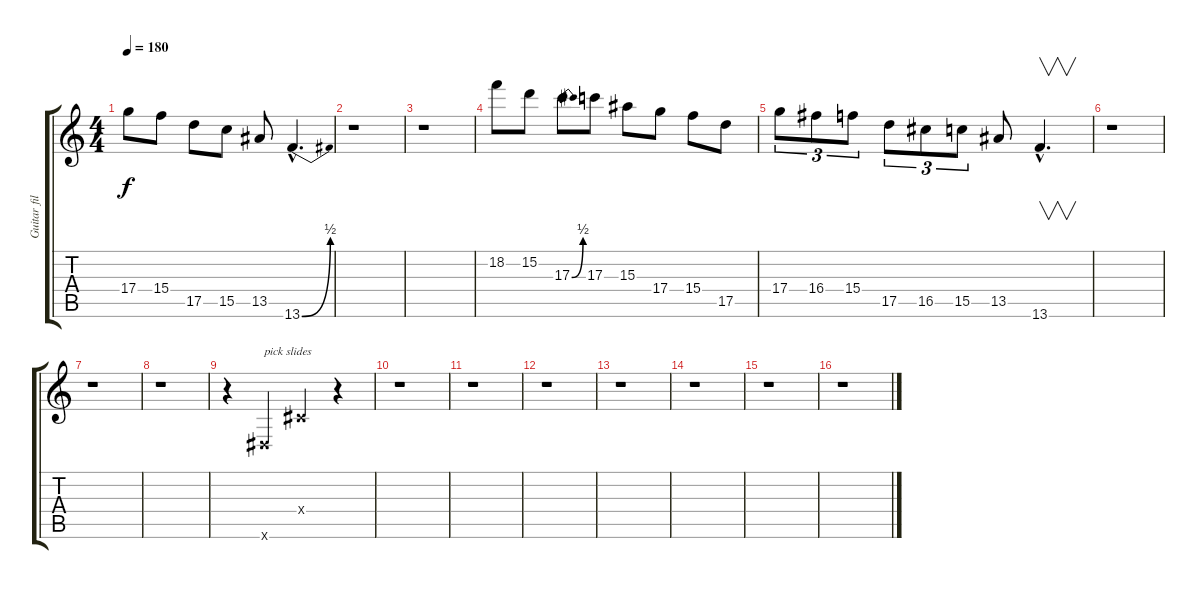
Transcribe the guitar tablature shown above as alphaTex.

\track ("Guitar fills" "Guitar fil") {instrument distortionguitar}
\staff {score tabs}
\tuning (E4 B3 G3 D3 A2 E2) {hide}
\ts (4 4)
\tempo 180
\clef g2
\ks c
17.4.8{dy f} 15.4.8 17.5.8 15.5.8 13.5.8 13.6{be (bend 0 0 60 2) hac}.4{d} |
r.1 |
r.1 |
18.2.8 15.2.8 17.3{be (bend 0 0 60 2)}.8 17.3.8 15.3.8 17.4.8 15.4.8 17.5.8 |
17.4.8{tu (3 2)} 16.4.8{tu (3 2)} 15.4.8{tu (3 2)} 17.5.8{tu (3 2)} 16.5.8{tu (3 2)} 15.5.8{tu (3 2)} 13.5.8 13.6{hac}.4{v d} |
r.1 |
r.1 |
r.1 |
r.4 -1.6{x}.4{txt "pick slides"} -1.4{x}.4 r.4 |
r.1 |
r.1 |
r.1 |
r.1 |
r.1 |
r.1 |
r.1
